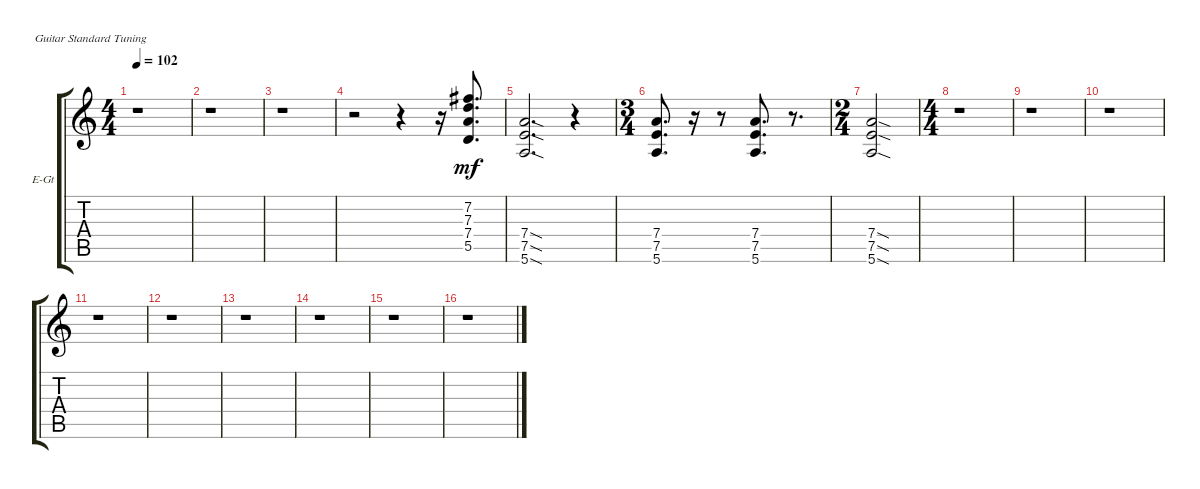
\bracketExtendMode groupsimilarinstruments
\firstSystemTrackNameOrientation horizontal
\otherSystemsTrackNameOrientation horizontal
\track ("Jimmy Page 1" "E-Gt") {instrument distortionguitar}
\staff {score tabs}
\tuning (E4 B3 G3 D3 A2 E2)
\ts (4 4)
\tempo 102
\clef g2
\ks c
r.1{dy mf} |
r.1 |
r.1 |
r.2 r.4 r.16 (5.5 7.4 7.3 7.2).8{d} |
(5.6{sod} 7.5{sod} 7.4{sod}).2{d} r.4 |
\ts (3 4)
(5.6 7.5 7.4).8{d} r.16 r.8 (5.6 7.5 7.4).8{d} r.8{d} |
\ts (2 4)
(5.6{sod} 7.5{sod} 7.4{sod}).2 |
\ts (4 4)
r.1 |
r.1 |
r.1 |
r.1 |
r.1 |
r.1 |
r.1 |
r.1 |
r.1
